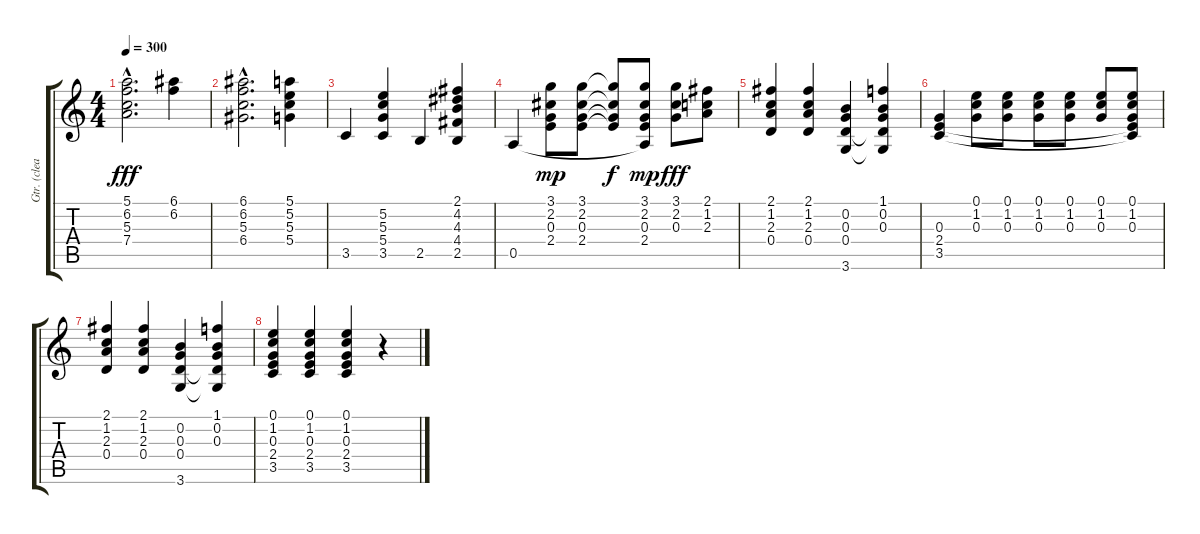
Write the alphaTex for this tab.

\track ("Gtr. (clean)" "Gtr. (clea") {instrument electricguitarclean}
\staff {score tabs}
\tuning (E4 B3 G3 D3 A2 E2) {hide}
\ts (4 4)
\tempo 300
\clef g2
\ks c
(5.1{hac} 6.2{hac} 5.3{hac} 7.4{hac}).2{d dy fff} (6.1 6.2).4 |
(6.1{hac} 6.2{hac} 5.3{hac} 6.4{hac}).2{d} (5.1 5.2 5.3 5.4).4 |
3.5.4 (5.2 5.3 5.4 3.5).4 2.5.4 (2.1 4.2 4.3 4.4 2.5).4 |
0.5.4 (3.1 2.2 0.3 2.4).8{dy mp} (3.1 2.2 0.3 2.4).8 (3.1{t} 2.2{t} 0.3{t} 2.4{t}).8{dy f} (3.1 2.2 0.3 2.4 0.5{t}).8{dy mp} (3.1 2.2 0.3).8{dy fff} (2.1 1.2 2.3).8 |
(2.1 1.2 2.3 0.4).4 (2.1 1.2 2.3 0.4).4 (0.2 0.3 0.4 3.6).4 (1.1 0.2 0.3 0.4{t} 3.6{t}).4 |
(0.3 2.4 3.5).4 (0.1 1.2 0.3).8 (0.1 1.2 0.3).8 (0.1 1.2 0.3).8 (0.1 1.2 0.3).8 (0.1 1.2 0.3).8 (0.1 1.2 0.3 2.4{t} 3.5{t}).8 |
(2.1 1.2 2.3 0.4).4 (2.1 1.2 2.3 0.4).4 (0.2 0.3 0.4 3.6).4 (1.1 0.2 0.3 0.4{t} 3.6{t}).4 |
(0.1 1.2 0.3 2.4 3.5).4 (0.1 1.2 0.3 2.4 3.5).4 (0.1 1.2 0.3 2.4 3.5).4 r.4
